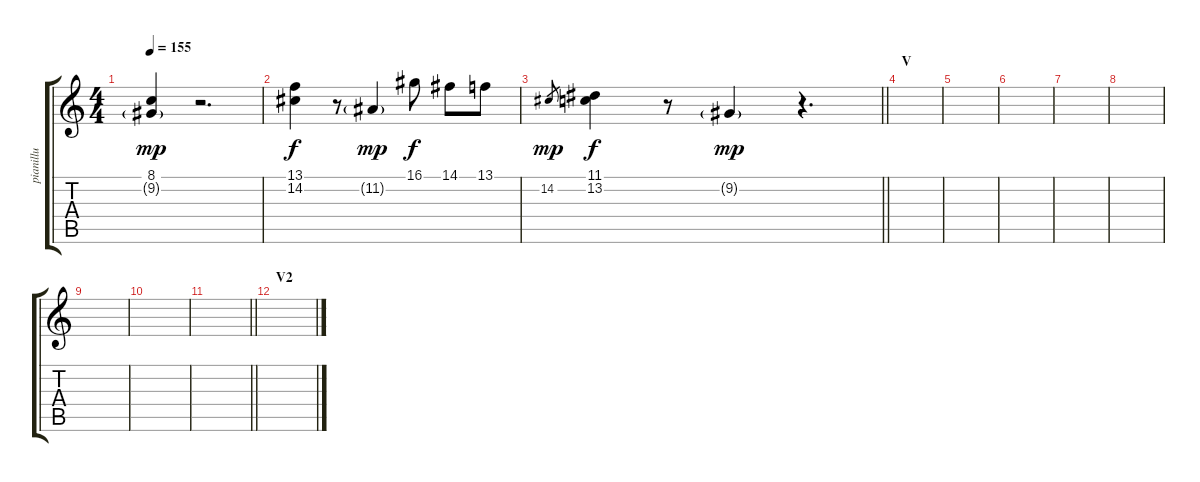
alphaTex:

\track ("pianillu" "pianillu") {instrument acousticgrandpiano}
\staff {score tabs}
\tuning (E4 B3 G3 D3 A2 E2) {hide}
\ts (4 4)
\tempo 155
\clef g2
\ks c
(8.1 9.2{g}).4{dy mp} r.2{d} |
(13.1 14.2).4{dy f} r.8 11.2{g}.4{dy mp} 16.1.8{dy f} 14.1.8 13.1.8 |
\barLineRight lightlight
14.2.8{gr dy mp} (11.1 13.2).4{dy f} r.8 9.2{g}.4{dy mp} r.4{d} |
\section ("" "V")
|
|
|
|
|
|
|
\barLineRight lightlight
|
\section ("" "V2")
